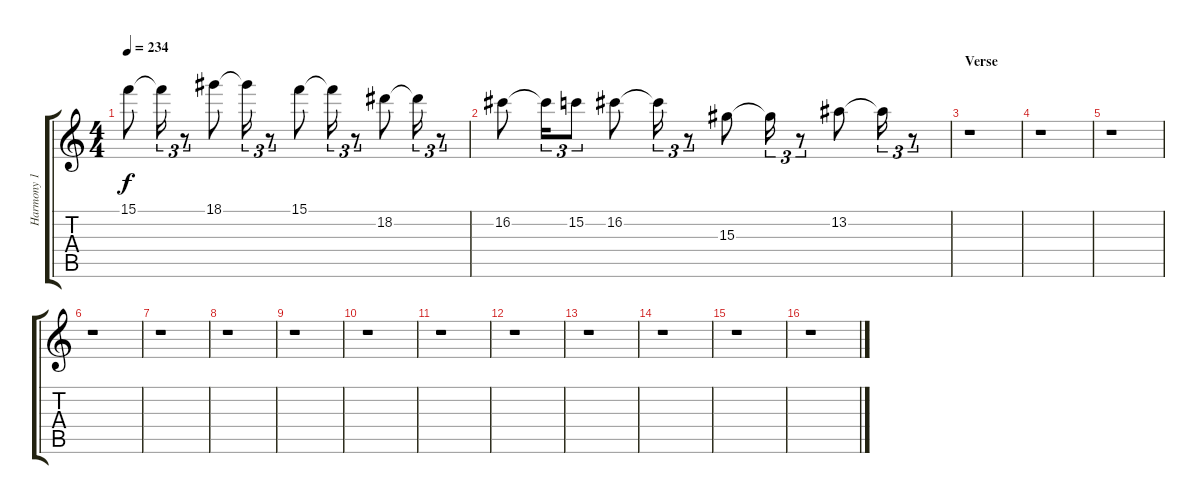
\track ("Harmony 1" "Harmony 1") {instrument overdrivenguitar}
\staff {score tabs}
\tuning (D4 A3 F3 C3 G2 C2) {hide}
\ts (4 4)
\tempo 234
\clef g2
\ks aminor
15.1.8{dy f} 15.1{t}.16{tu (3 2)} r.8{tu (3 2)} 18.1.8 18.1{t}.16{tu (3 2)} r.8{tu (3 2)} 15.1.8 15.1{t}.16{tu (3 2)} r.8{tu (3 2)} 18.2.8 18.2{t}.16{tu (3 2)} r.8{tu (3 2)} |
16.2.8 16.2{t}.16{tu (3 2)} 15.2.8{tu (3 2)} 16.2.8 16.2{t}.16{tu (3 2)} r.8{tu (3 2)} 15.3.8 15.3{t}.16{tu (3 2)} r.8{tu (3 2)} 13.2.8 13.2{t}.16{tu (3 2)} r.8{tu (3 2)} |
\section ("" "Verse")
r.1 |
r.1 |
r.1 |
r.1 |
r.1 |
r.1 |
r.1 |
r.1 |
r.1 |
r.1 |
r.1 |
r.1 |
r.1 |
r.1
